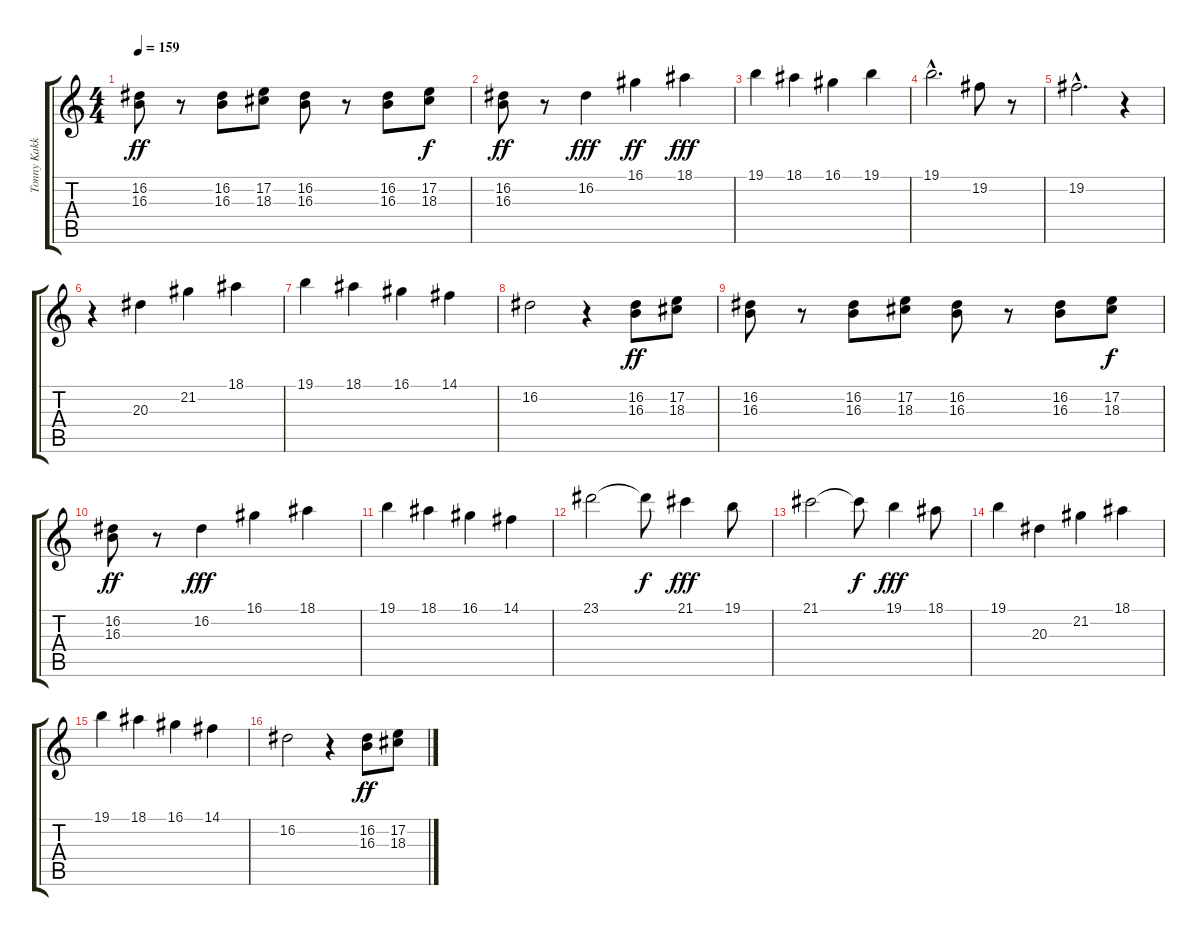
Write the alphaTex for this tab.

\track ("Tonny Kakko" "Tonny Kakk") {instrument lead1square}
\staff {score tabs}
\tuning (E4 B3 G3 D3 A2 E2) {hide}
\ts (4 4)
\tempo 159
\clef g2
\ks c
(16.2 16.3).8{dy ff} r.8 (16.2 16.3).8 (17.2 18.3).8 (16.2 16.3).8 r.8 (16.2 16.3).8 (17.2 18.3).8{dy f} |
(16.2 16.3).8{dy ff} r.8 16.2.4{dy fff} 16.1.4{dy ff} 18.1.4{dy fff} |
19.1.4 18.1.4 16.1.4 19.1.4 |
19.1{hac}.2{d} 19.2.8 r.8 |
19.2{hac}.2{d} r.4 |
r.4 20.3.4 21.2.4 18.1.4 |
19.1.4 18.1.4 16.1.4 14.1.4 |
16.2.2 r.4 (16.2 16.3).8{dy ff} (17.2 18.3).8 |
(16.2 16.3).8 r.8 (16.2 16.3).8 (17.2 18.3).8 (16.2 16.3).8 r.8 (16.2 16.3).8 (17.2 18.3).8{dy f} |
(16.2 16.3).8{dy ff} r.8 16.2.4{dy fff} 16.1.4 18.1.4 |
19.1.4 18.1.4 16.1.4 14.1.4 |
23.1.2 23.1{t}.8{dy f} 21.1.4{dy fff} 19.1.8 |
21.1.2 21.1{t}.8{dy f} 19.1.4{dy fff} 18.1.8 |
19.1.4 20.3.4 21.2.4 18.1.4 |
19.1.4 18.1.4 16.1.4 14.1.4 |
16.2.2 r.4 (16.2 16.3).8{dy ff} (17.2 18.3).8
